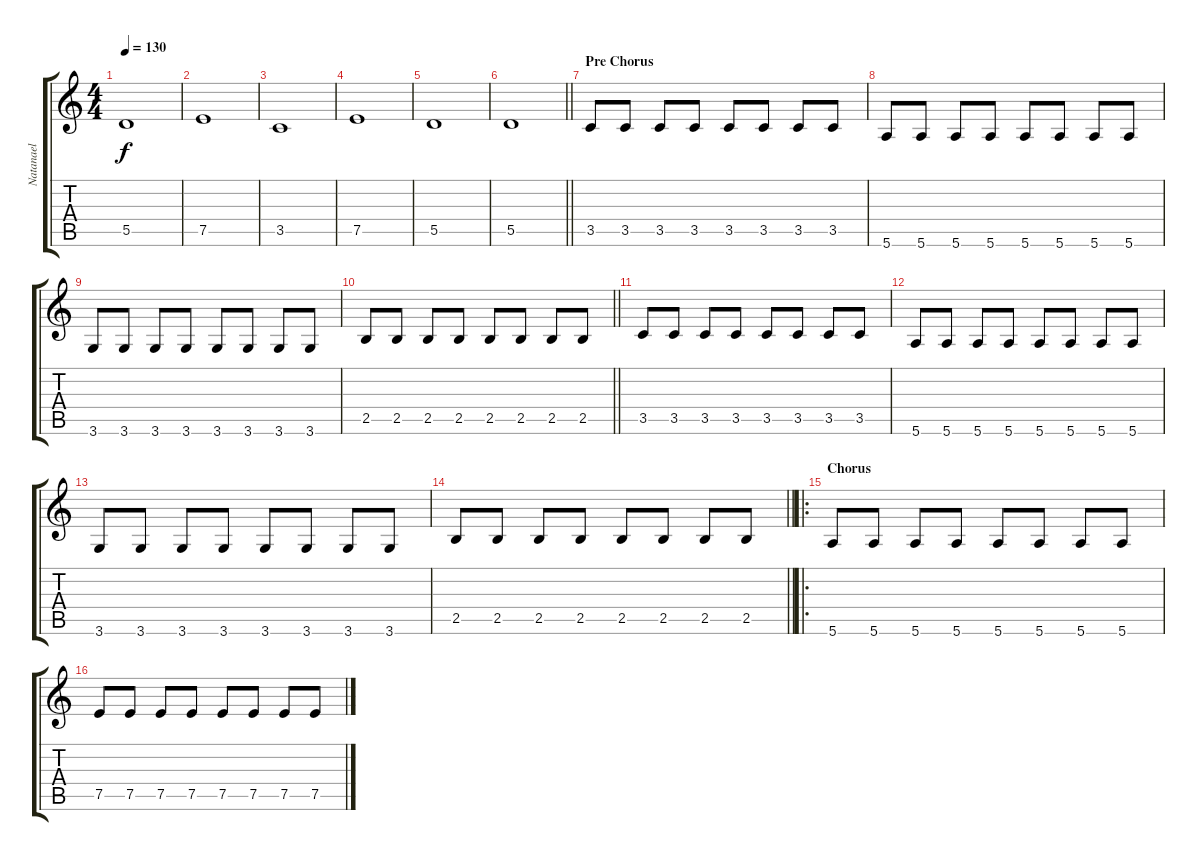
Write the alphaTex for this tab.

\track ("Natanael" "Natanael") {instrument electricbassfinger}
\staff {score tabs}
\tuning (E4 B3 G3 D3 A2 E2) {hide}
\ts (4 4)
\tempo 130
\clef g2
\ks c
5.5.1{dy f} |
7.5.1 |
3.5.1 |
7.5.1 |
5.5.1 |
\barLineRight lightlight
5.5.1 |
\section ("" "Pre Chorus")
3.5.8 3.5.8 3.5.8 3.5.8 3.5.8 3.5.8 3.5.8 3.5.8 |
5.6.8 5.6.8 5.6.8 5.6.8 5.6.8 5.6.8 5.6.8 5.6.8 |
3.6.8 3.6.8 3.6.8 3.6.8 3.6.8 3.6.8 3.6.8 3.6.8 |
\barLineRight lightlight
2.5.8 2.5.8 2.5.8 2.5.8 2.5.8 2.5.8 2.5.8 2.5.8 |
3.5.8 3.5.8 3.5.8 3.5.8 3.5.8 3.5.8 3.5.8 3.5.8 |
5.6.8 5.6.8 5.6.8 5.6.8 5.6.8 5.6.8 5.6.8 5.6.8 |
3.6.8 3.6.8 3.6.8 3.6.8 3.6.8 3.6.8 3.6.8 3.6.8 |
\barLineRight lightlight
2.5.8 2.5.8 2.5.8 2.5.8 2.5.8 2.5.8 2.5.8 2.5.8 |
\ro
\section ("" "Chorus")
5.6.8 5.6.8 5.6.8 5.6.8 5.6.8 5.6.8 5.6.8 5.6.8 |
7.5.8 7.5.8 7.5.8 7.5.8 7.5.8 7.5.8 7.5.8 7.5.8
